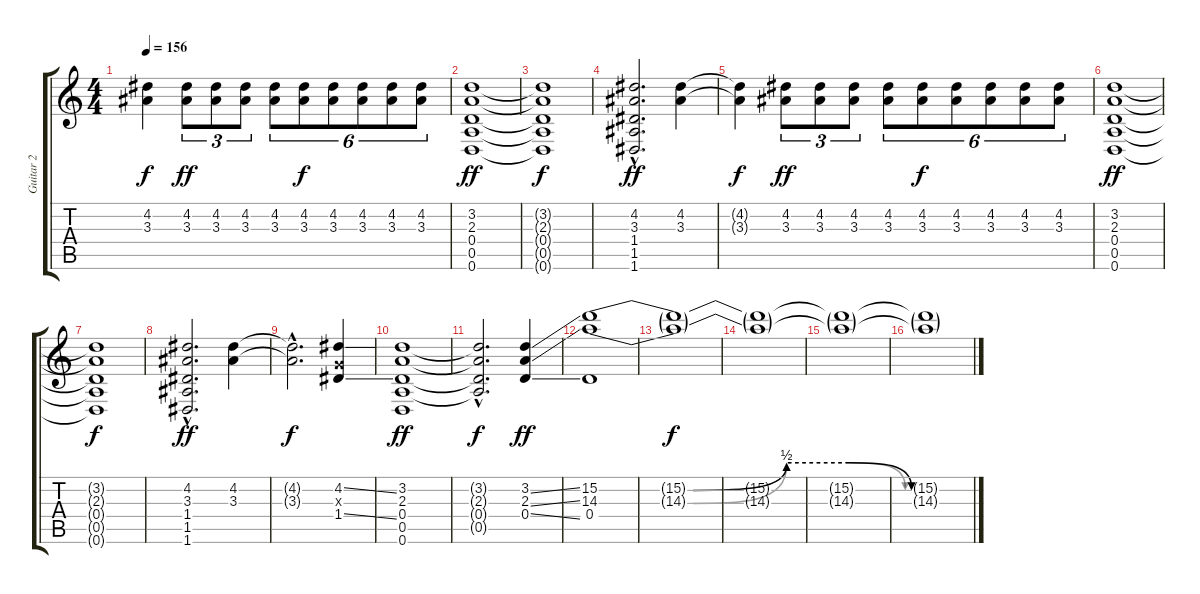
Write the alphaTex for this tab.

\track ("Guitar 2             " "Guitar 2  ") {instrument distortionguitar}
\staff {score tabs}
\tuning (E4 B3 G3 D3 A2 D2) {hide}
\ts (4 4)
\tempo 156
\clef g2
\ks c
(4.2{t} 3.3{t}).4{dy f} (4.2 3.3).8{tu (3 2) dy ff} (4.2 3.3).8{tu (3 2)} (4.2 3.3).8{tu (3 2)} (4.2 3.3).8{tu (6 4)} (4.2 3.3).8{tu (6 4) dy f} (4.2 3.3).8{tu (6 4)} (4.2 3.3).8{tu (6 4)} (4.2 3.3).8{tu (6 4)} (4.2 3.3).8{tu (6 4)} |
(3.2 2.3 0.4 0.5 0.6).1{dy ff} |
(3.2{t} 2.3{t} 0.4{t} 0.5{t} 0.6{t}).1{dy f} |
(4.2{hac} 3.3{hac} 1.4 1.5 1.6{hac}).2{d dy ff} (4.2 3.3).4 |
(4.2{t} 3.3{t}).4{dy f} (4.2 3.3).8{tu (3 2) dy ff} (4.2 3.3).8{tu (3 2)} (4.2 3.3).8{tu (3 2)} (4.2 3.3).8{tu (6 4)} (4.2 3.3).8{tu (6 4) dy f} (4.2 3.3).8{tu (6 4)} (4.2 3.3).8{tu (6 4)} (4.2 3.3).8{tu (6 4)} (4.2 3.3).8{tu (6 4)} |
(3.2 2.3 0.4 0.5 0.6).1{dy ff} |
(3.2{t} 2.3{t} 0.4{t} 0.5{t} 0.6{t}).1{dy f} |
(4.2{hac} 3.3{hac} 1.4 1.5 1.6{hac}).2{d dy ff} (4.2 3.3).4 |
(4.2{hac t} 3.3{hac t}).2{d dy f} (4.2{ss} 0.3{x} 1.4{ss}).4 |
(3.2 2.3 0.4 0.5 0.6).1{dy ff} |
(3.2{hac t} 2.3{hac t} 0.4{hac t} 0.5{hac t}).2{d dy f} (3.2{ss} 2.3{ss} 0.4{ss}).4{dy ff} |
(15.2{be (custom 0 0 15 0 30 2 40 2 50 0 60 0)} 14.3{be (custom 0 0 15 0 30 2 40 2 49 0 60 0)} 0.4).1 |
(15.2{t} 14.3{t}).1{dy f} |
(15.2{t} 14.3{t}).1 |
(15.2{t} 14.3{t}).1 |
(15.2{t} 14.3{t}).1
